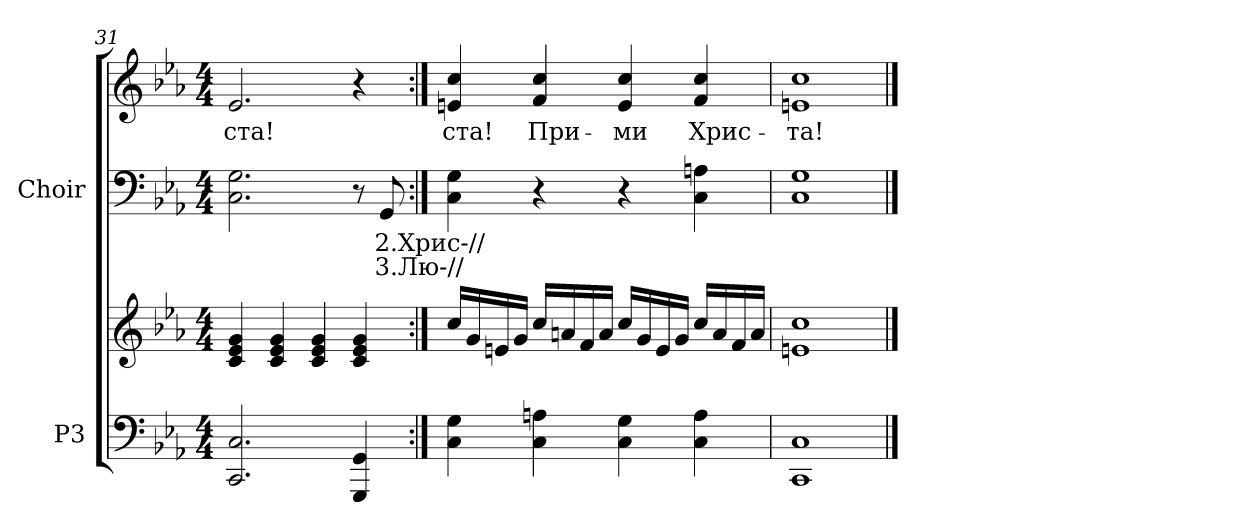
**kern	**kern	**kern	**text	**text	**kern	**text
*part2	*part2	*part1	*part1	*part1	*part1	*part1
*staff4	*staff3	*staff2	*staff2	*staff2	*staff1	*staff1
*I"P3	*	*I"Choir	*	*	*	*
*clefF4	*clefG2	*clefF4	*	*	*clefG2	*
*k[b-e-a-]	*k[b-e-a-]	*k[b-e-a-]	*	*	*k[b-e-a-]	*
*c:	*c:	*c:	*	*	*c:	*
*M4/4	*M4/4	*M4/4	*	*	*M4/4	*
=31	=31	=31	=31	=31	=31	=31
!	!	!	!	!	!	!LO:LY:b:color=#000000
2.CCi/ 2.Ci	4ci/ 4e-i 4gi	2.Ci\ 2.Gi	.	.	2.e-i/	-ста!
.	4ci/ 4e-i 4gi	.	.	.	.	.
.	4ci/ 4e-i 4gi	.	.	.	.	.
4GGGi/ 4GGi	4ci/ 4e-i 4gi	8r	.	.	4r	.
!	!	!	!LO:LY:a:color=#000000	!LO:LY:a:color=#000000	!	!
.	.	8GGi/	2.Хрис-//	3.Лю-//	.	.
!!LO:LB:g=z
=32:|!	=32:|!	=32:|!	=32:|!	=32:|!	=32:|!	=32:|!
!	!	!	!	!	!	!LO:LY:b:color=#000000
4Ci\ 4Gi	16cci/LL	4Ci\ 4Gi	.	.	4eni/ 4cci	-ста!
.	16gi/	.	.	.	.	.
.	16eni/	.	.	.	.	.
.	16gi/JJ	.	.	.	.	.
!	!	!	!	!	!	!LO:LY:b:color=#000000
4Ci\ 4Ani	16cci/LL	4r	.	.	4fi/ 4cci	При-
.	16ani/	.	.	.	.	.
.	16fi/	.	.	.	.	.
.	16ai/JJ	.	.	.	.	.
!	!	!	!	!	!	!LO:LY:b:color=#000000
4Ci\ 4Gi	16cci/LL	4r	.	.	4ei/ 4cci	-ми
.	16gi/	.	.	.	.	.
.	16ei/	.	.	.	.	.
.	16gi/JJ	.	.	.	.	.
!	!	!	!	!	!	!LO:LY:b:color=#000000
4Ci\ 4Ai	16cci/LL	4Ci\ 4Ani	.	.	4fi/ 4cci	Хрис-
.	16ai/	.	.	.	.	.
.	16fi/	.	.	.	.	.
.	16ai/JJ	.	.	.	.	.
=33	=33	=33	=33	=33	=33	=33
!	!	!	!	!	!	!LO:LY:b:color=#000000
1CCi 1Ci	1eni 1cci	1Ci 1Gi	.	.	1eni 1cci	-та!
==	==	==	==	==	==	==
*-	*-	*-	*-	*-	*-	*-
